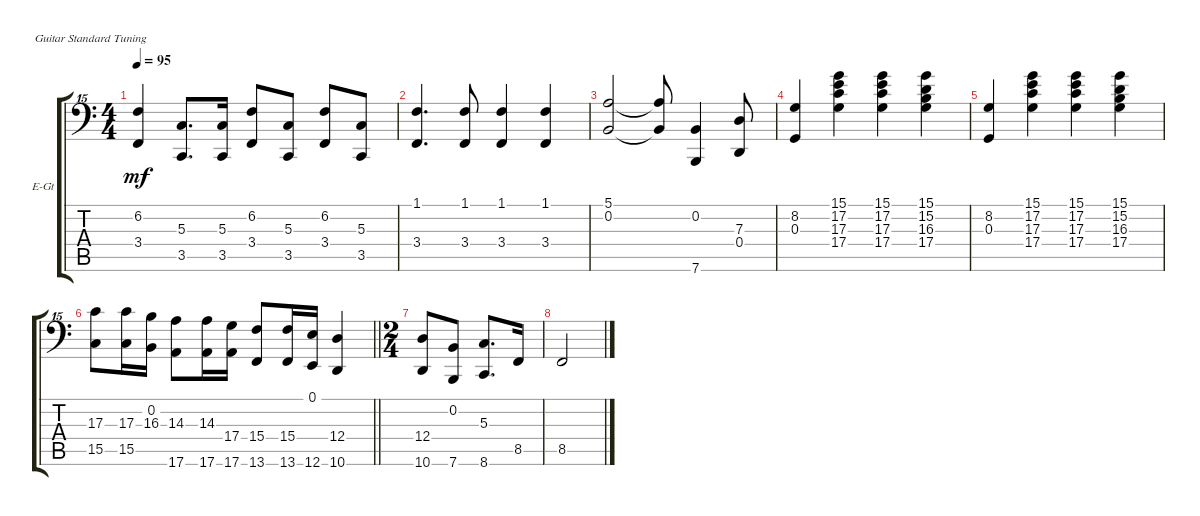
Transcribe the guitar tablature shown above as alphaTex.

\defaultSystemsLayout 4
\bracketExtendMode groupsimilarinstruments
\firstSystemTrackNameOrientation horizontal
\otherSystemsTrackNameOrientation horizontal
\track ("Electric Guitar" "E-Gt") {instrument electricguitarclean}
\staff {score tabs}
\tuning (E4 B3 G3 D3 A2 E2)
\ts (4 4)
\tempo 95
\clef f4
\ottava 15ma
\scale
0.333333
\ks c
(6.2 3.4).4{dy mf} (3.5 5.3).8{d} (5.3 3.5).16 (3.4 6.2).8 (5.3 3.5).8 (3.4 6.2).8 (5.3 3.5).8 |
\scale
0.333333 (3.4 1.1).4{d} (1.1 3.4).8 (3.4 1.1).4 (3.4 1.1).4 |
\scale
0.333333 (5.1 0.2).2{beam invert} (0.2{t} 5.1{t}).8{beam invert} (7.6 0.2).4 (7.3 0.4).8 |
\scale
0.333333 (0.3 8.2).4 (15.1 17.2 17.3 17.4).4 (15.1 17.2 17.3 17.4).4 (17.4 16.3 15.2 15.1).4 |
\scale
0.333333 (0.3 8.2).4 (15.1 17.2 17.3 17.4).4 (15.1 17.2 17.3 17.4).4 (17.4 16.3 15.2 15.1).4 |
\scale
0.333333
\barLineRight lightlight
(17.3 15.5).8 (17.3 15.5).16 (0.2 16.3).16 (14.3 17.6).8 (17.6 14.3).16 (17.4 17.6).16 (13.6 15.4).8 (15.4 13.6).16 (12.6 0.1).16 (12.4 10.6).4 |
\ts (2 4)
(12.4 10.6).8 (7.6 0.2).8 (5.3 8.6).8{d} 8.5.16 |
8.5.2
